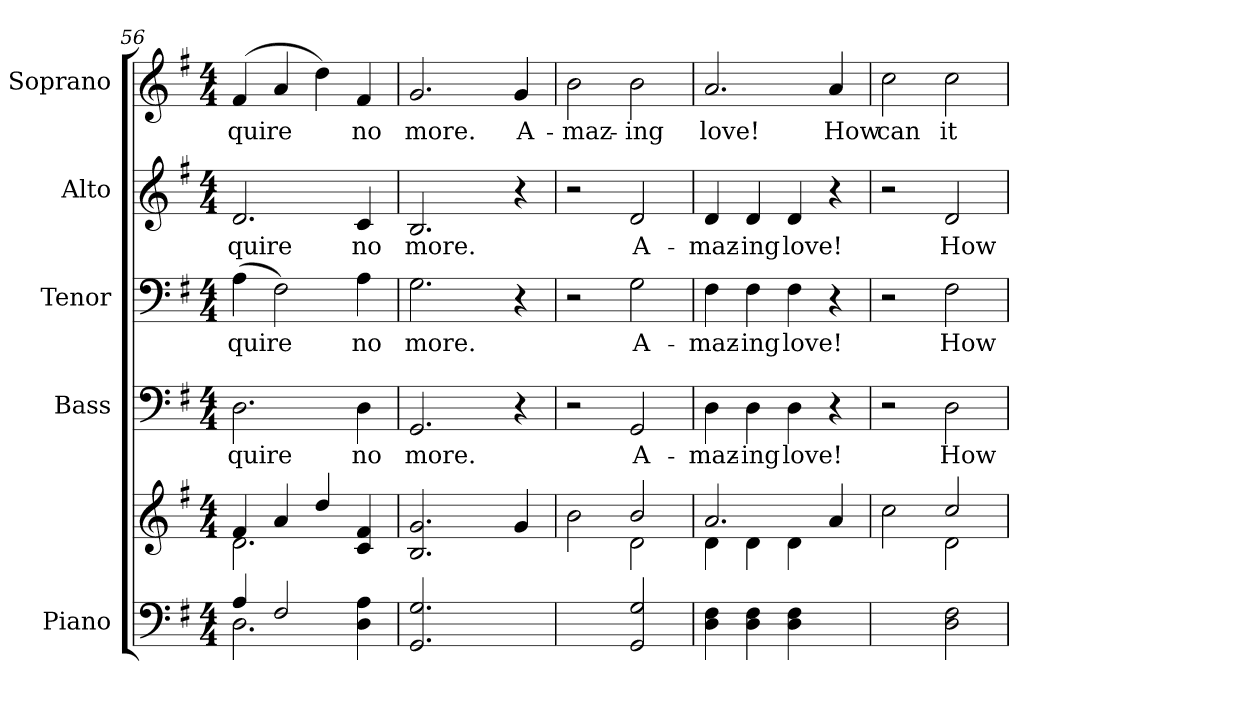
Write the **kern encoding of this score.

**kern	**kern	**kern	**text	**kern	**text	**kern	**text	**kern	**text
*part5	*part5	*part4	*part4	*part3	*part3	*part2	*part2	*part1	*part1
*staff6	*staff5	*staff4	*staff4	*staff3	*staff3	*staff2	*staff2	*staff1	*staff1
*I"Piano	*	*I"Bass	*	*I"Tenor	*	*I"Alto	*	*I"Soprano	*
*I'Pno.	*	*I'B.	*	*I'T.	*	*I'A.	*	*I'S.	*
*clefF4	*clefG2	*clefF4	*	*clefF4	*	*clefG2	*	*clefG2	*
*k[f#]	*k[f#]	*k[f#]	*	*k[f#]	*	*k[f#]	*	*k[f#]	*
*G:	*G:	*G:	*	*G:	*	*G:	*	*G:	*
*M4/4	*M4/4	*M4/4	*	*M4/4	*	*M4/4	*	*M4/4	*
=56	=56	=56	=56	=56	=56	=56	=56	=56	=56
*^	*^	*	*	*	*	*	*	*	*
!	!	!	!	!	!LO:LY:b:color=#000000	!	!	!	!	!	!
!	!	!	!	!	!	!	!LO:LY:b:color=#000000	!	!	!	!
!	!	!	!	!	!	!	!	!	!LO:LY:b:color=#000000	!	!
!	!	!	!	!	!	!	!	!	!	!	!LO:LY:b:color=#000000
4Ai/	2.Di\	4f#i/	2.di\	2.Di\	-quire	(4Ai\	-quire	2.di/	-quire	(4f#i/	-quire
2F#i/	.	4ai/	.	.	.	2F#i\)	.	.	.	4ai/	.
.	.	4ddi/	.	.	.	.	.	.	.	4ddi\)	.
!	!	!	!	!	!LO:LY:b:color=#000000	!	!	!	!	!	!
!	!	!	!	!	!	!	!LO:LY:b:color=#000000	!	!	!	!
!	!	!	!	!	!	!	!	!	!LO:LY:b:color=#000000	!	!
!	!	!	!	!	!	!	!	!	!	!	!LO:LY:b:color=#000000
4Di\ 4Ai	4ryy	4ci/ 4f#i	4ryy	4Di\	no	4Ai\	no	4ci/	no	4f#i/	no
*v	*v	*	*	*	*	*	*	*	*	*	*
!!LO:PB:g=z
=57	=57	=57	=57	=57	=57	=57	=57	=57	=57	=57
*^	*	*	*	*	*	*	*	*	*	*
!	!	!	!	!	!LO:LY:b:color=#000000	!	!	!	!	!	!
*v	*v	*	*	*	*	*	*	*	*	*	*
*^	*	*	*	*	*	*	*	*	*	*
!	!	!	!	!	!	!	!LO:LY:b:color=#000000	!	!	!	!
*v	*v	*	*	*	*	*	*	*	*	*	*
*^	*	*	*	*	*	*	*	*	*	*
!	!	!	!	!	!	!	!	!	!LO:LY:b:color=#000000	!	!
*v	*v	*	*	*	*	*	*	*	*	*	*
*^	*	*	*	*	*	*	*	*	*	*
!	!	!	!	!	!	!	!	!	!	!	!LO:LY:b:color=#000000
*v	*v	*	*	*	*	*	*	*	*	*	*
2.GGi/ 2.Gi	2.Bi/ 2.gi	2ryy	2.GGi/	more.	2.Gi\	more.	2.Bi/	more.	2.gi/	more.
.	.	4ryy	.	.	.	.	.	.	.	.
!	!	!	!	!	!	!	!	!	!	!LO:LY:b:color=#000000
4ryy	4gi/	4ryy	4r	.	4r	.	4r	.	4gi/	A-
=58	=58	=58	=58	=58	=58	=58	=58	=58	=58	=58
!	!	!	!	!	!	!	!	!	!	!LO:LY:b:color=#000000
2ryy	2bi\	2ryy	2r	.	2r	.	2r	.	2bi\	-maz-
!	!	!	!	!LO:LY:b:color=#000000	!	!	!	!	!	!
!	!	!	!	!	!	!LO:LY:b:color=#000000	!	!	!	!
!	!	!	!	!	!	!	!	!LO:LY:b:color=#000000	!	!
!	!	!	!	!	!	!	!	!	!	!LO:LY:b:color=#000000
2GGi/ 2Gi	2bi/	2di\	2GGi/	A-	2Gi\	A-	2di/	A-	2bi\	-ing
=59	=59	=59	=59	=59	=59	=59	=59	=59	=59	=59
!	!	!	!	!LO:LY:b:color=#000000	!	!	!	!	!	!
!	!	!	!	!	!	!LO:LY:b:color=#000000	!	!	!	!
!	!	!	!	!	!	!	!	!LO:LY:b:color=#000000	!	!
!	!	!	!	!	!	!	!	!	!	!LO:LY:b:color=#000000
4Di\ 4F#i	2.ai/	4di\	4Di\	-maz-	4F#i\	-maz-	4di/	-maz-	2.ai/	love!
!	!	!	!	!LO:LY:b:color=#000000	!	!	!	!	!	!
!	!	!	!	!	!	!LO:LY:b:color=#000000	!	!	!	!
!	!	!	!	!	!	!	!	!LO:LY:b:color=#000000	!	!
4Di\ 4F#i	.	4di\	4Di\	-ing	4F#i\	-ing	4di/	-ing	.	.
!	!	!	!	!LO:LY:b:color=#000000	!	!	!	!	!	!
!	!	!	!	!	!	!LO:LY:b:color=#000000	!	!	!	!
!	!	!	!	!	!	!	!	!LO:LY:b:color=#000000	!	!
4Di\ 4F#i	.	4di\	4Di\	love!	4F#i\	love!	4di/	love!	.	.
!	!	!	!	!	!	!	!	!	!	!LO:LY:b:color=#000000
4ryy	4ai/	4ryy	4r	.	4r	.	4r	.	4ai/	How
=60	=60	=60	=60	=60	=60	=60	=60	=60	=60	=60
!	!	!	!	!	!	!	!	!	!	!LO:LY:b:color=#000000
2ryy	2cci\	2ryy	2r	.	2r	.	2r	.	2cci\	can
!	!	!	!	!LO:LY:b:color=#000000	!	!	!	!	!	!
!	!	!	!	!	!	!LO:LY:b:color=#000000	!	!	!	!
!	!	!	!	!	!	!	!	!LO:LY:b:color=#000000	!	!
!	!	!	!	!	!	!	!	!	!	!LO:LY:b:color=#000000
2Di\ 2F#i	2cci/	2di\	2Di\	How	2F#i\	How	2di/	How	2cci\	it
*	*v	*v	*	*	*	*	*	*	*	*
=	=	=	=	=	=	=	=	=	=
*-	*-	*-	*-	*-	*-	*-	*-	*-	*-
